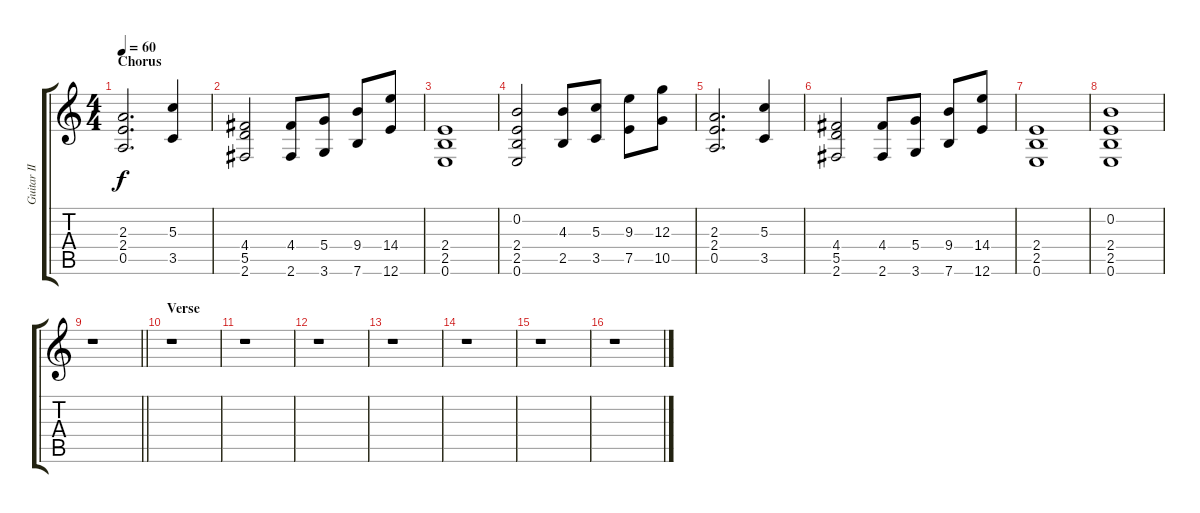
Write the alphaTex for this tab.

\track ("Guitar II" "Guitar II") {instrument distortionguitar}
\staff {score tabs}
\tuning (E4 B3 G3 D3 A2 E2) {hide}
\ts (4 4)
\section ("" "Chorus")
\tempo 60
\clef g2
\ks c
(2.3 2.4 0.5).2{d dy f} (5.3 3.5).4 |
(4.4 5.5 2.6).2 (4.4 2.6).8 (5.4 3.6).8 (9.4 7.6).8 (14.4 12.6).8 |
(2.4 2.5 0.6).1 |
(0.2 2.4 2.5 0.6).2 (4.3 2.5).8 (5.3 3.5).8 (9.3 7.5).8 (12.3 10.5).8 |
(2.3 2.4 0.5).2{d} (5.3 3.5).4 |
(4.4 5.5 2.6).2 (4.4 2.6).8 (5.4 3.6).8 (9.4 7.6).8 (14.4 12.6).8 |
(2.4 2.5 0.6).1 |
(0.2 2.4 2.5 0.6).1 |
\barLineRight lightlight
r.1 |
\section ("" "Verse")
r.1 |
r.1 |
r.1 |
r.1 |
r.1 |
r.1 |
r.1
